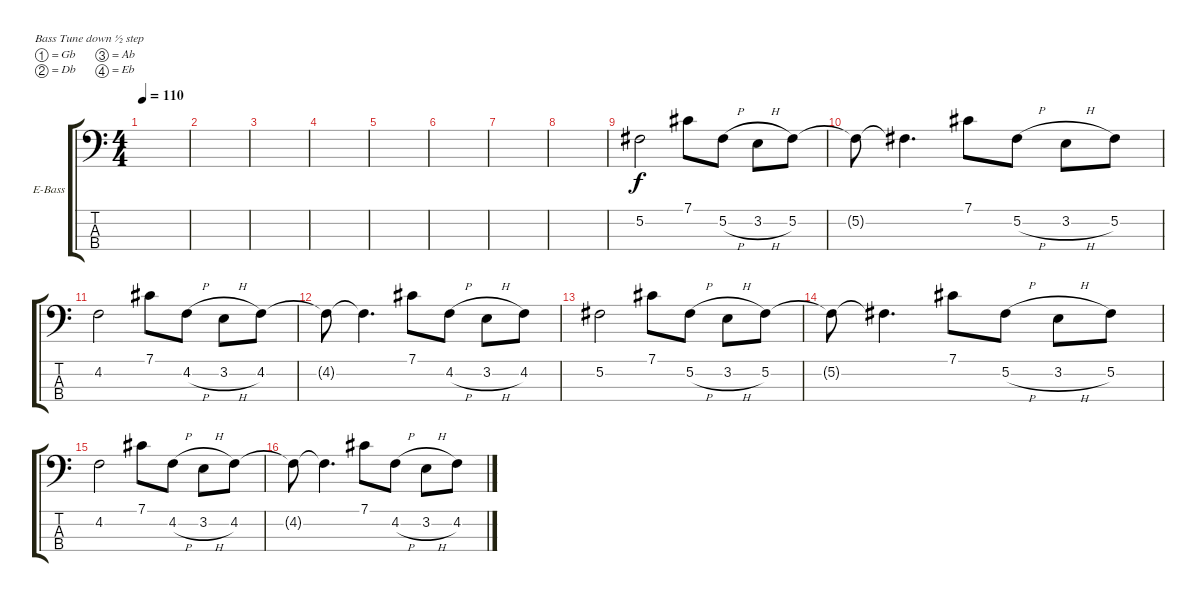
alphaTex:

\defaultSystemsLayout 4
\bracketExtendMode groupsimilarinstruments
\firstSystemTrackNameOrientation horizontal
\otherSystemsTrackNameOrientation horizontal
\track ("Electric Bass" "E-Bass") {instrument electricbassfinger}
\staff {score tabs}
\tuning (Gb2 Db2 Ab1 Eb1)
\ts (4 4)
\tempo 110
\clef f4
\ks c
|
|
|
|
|
|
|
|
5.2.2 7.1.8 5.2{h}.8 3.2{h}.8 5.2.8 |
5.2{t}.8 5.2{t}.4{d} 7.1.8 5.2{h}.8 3.2{h}.8 5.2.8 |
4.2.2 7.1.8 4.2{h}.8 3.2{h}.8 4.2.8 |
4.2{t}.8 4.2{t}.4{d} 7.1.8 4.2{h}.8 3.2{h}.8 4.2.8 |
5.2.2 7.1.8 5.2{h}.8 3.2{h}.8 5.2.8 |
5.2{t}.8 5.2{t}.4{d} 7.1.8 5.2{h}.8 3.2{h}.8 5.2.8 |
4.2.2 7.1.8 4.2{h}.8 3.2{h}.8 4.2.8 |
4.2{t}.8 4.2{t}.4{d} 7.1.8 4.2{h}.8 3.2{h}.8 4.2.8
